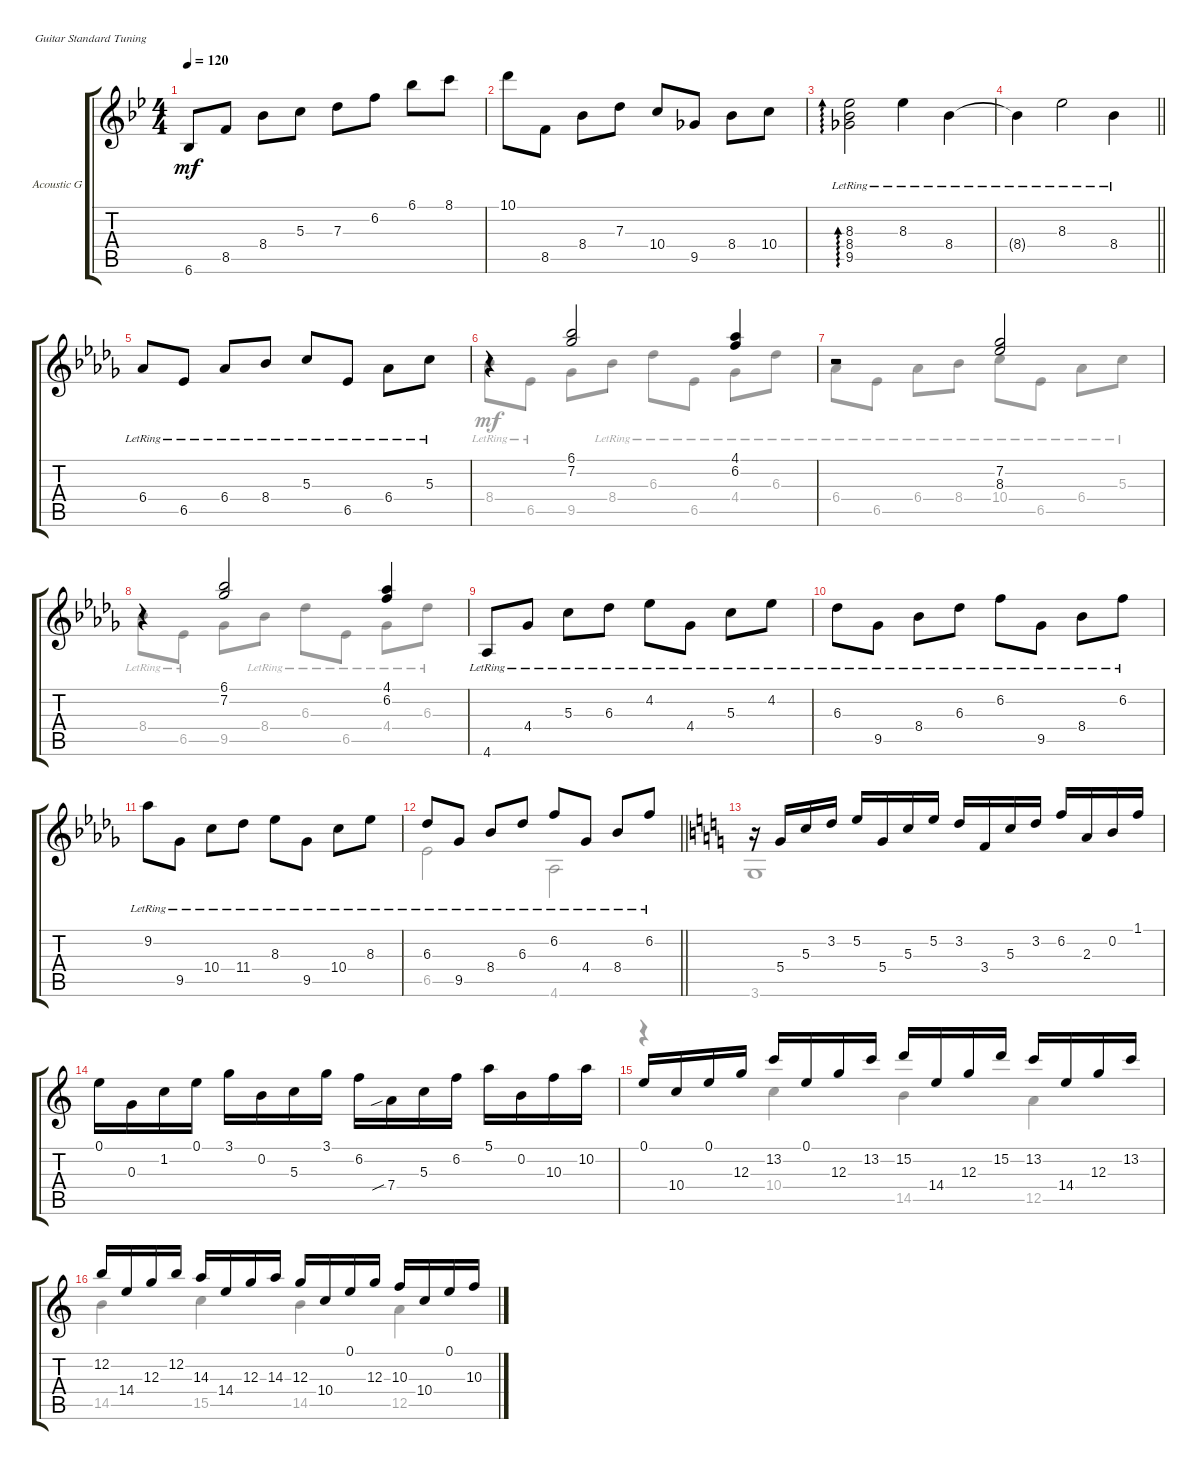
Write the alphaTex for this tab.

\bracketExtendMode groupsimilarinstruments
\firstSystemTrackNameOrientation horizontal
\otherSystemsTrackNameOrientation horizontal
\track ("Acoustic Grand" "Acoustic G") {instrument acousticguitarnylon}
\staff {score tabs}
\tuning (E4 B3 G3 D3 A2 E2)
\voice
\ts (4 4)
\tempo 120
\clef g2
\ks bb
6.6.8{dy mf} 8.5.8 8.4.8 5.3.8 7.3.8 6.2.8 6.1.8 8.1.8 |
10.1.8 8.5.8 8.4.8 7.3.8 10.4.8 9.5.8 8.4.8 10.4.8 |
(8.3{lr} 8.4{lr} 9.5{lr}).2{ad 0} 8.3{lr}.4 8.4{lr}.4 |
\barLineRight lightlight
8.4{lr t}.4 8.3{lr}.2 8.4{lr}.4 |
\ks db
6.4{lr}.8 6.5{lr}.8 6.4{lr}.8 8.4{lr}.8 5.3{lr}.8 6.5{lr}.8 6.4{lr}.8 5.3{lr}.8 |
r.4 (6.1 7.2).2 (4.1 6.2).4 |
r.2 (7.2 8.3).2 |
r.4 (6.1 7.2).2 (4.1 6.2).4 |
4.6{lr}.8 4.4{lr}.8 5.3{lr}.8 6.3{lr}.8 4.2{lr}.8 4.4{lr}.8 5.3{lr}.8 4.2{lr}.8 |
6.3{lr}.8 9.5{lr}.8 8.4{lr}.8 6.3{lr}.8 6.2{lr}.8 9.5{lr}.8 8.4{lr}.8 6.2{lr}.8 |
9.2{lr}.8 9.5{lr}.8 10.4{lr}.8 11.4{lr}.8 8.3{lr}.8 9.5{lr}.8 10.4{lr}.8 8.3{lr}.8 |
\barLineRight lightlight
6.3{lr}.8 9.5{lr}.8 8.4{lr}.8 6.3{lr}.8 6.2{lr}.8 4.4{lr}.8 8.4{lr}.8 6.2{lr}.8 |
\ks c
r.16 5.4.16 5.3.16 3.2.16 5.2.16 5.4.16 5.3.16 5.2.16 3.2.16 3.4.16 5.3.16 3.2.16 6.2.16 2.3.16 0.2.16 1.1.16 |
0.1.16 0.3.16 1.2.16 0.1.16 3.1.16 0.2.16 5.3.16 3.1.16 6.2.16 7.4{sib}.16 5.3.16 6.2.16 5.1.16 0.2.16 10.3.16 10.2.16 |
0.1.16 10.4.16 0.1.16 12.3.16 13.2.16 0.1.16 12.3.16 13.2.16 15.2.16 14.4.16 12.3.16 15.2.16 13.2.16 14.4.16 12.3.16 13.2.16 |
12.2.16 14.4.16 12.3.16 12.2.16 14.3.16 14.4.16 12.3.16 14.3.16 12.3.16 10.4.16 0.1.16 12.3.16 10.3.16 10.4.16 0.1.16 10.3.16
\voice
\clef g2
\ottava regular
\simile none
\ks bb
|
|
|
\barLineRight lightlight
|
\ks db
|
8.4{lr}.8 6.5{lr}.8 9.5.8 8.4{lr}.8 6.3{lr}.8 6.5{lr}.8 4.4{lr}.8 6.3{lr}.8 |
6.4{lr}.8 6.5{lr}.8 6.4{lr}.8 8.4{lr}.8 10.4{lr}.8 6.5{lr}.8 6.4{lr}.8 5.3{lr}.8 |
8.4{lr}.8 6.5{lr}.8 9.5.8 8.4{lr}.8 6.3{lr}.8 6.5{lr}.8 4.4{lr}.8 6.3{lr}.8 |
|
|
|
\barLineRight lightlight
6.5.2 4.6.2 |
\ks c
3.6.1 |
|
r.4 10.4.4 14.5.4 12.5.4 |
14.5.4 15.5.4 14.5.4 12.5.4
